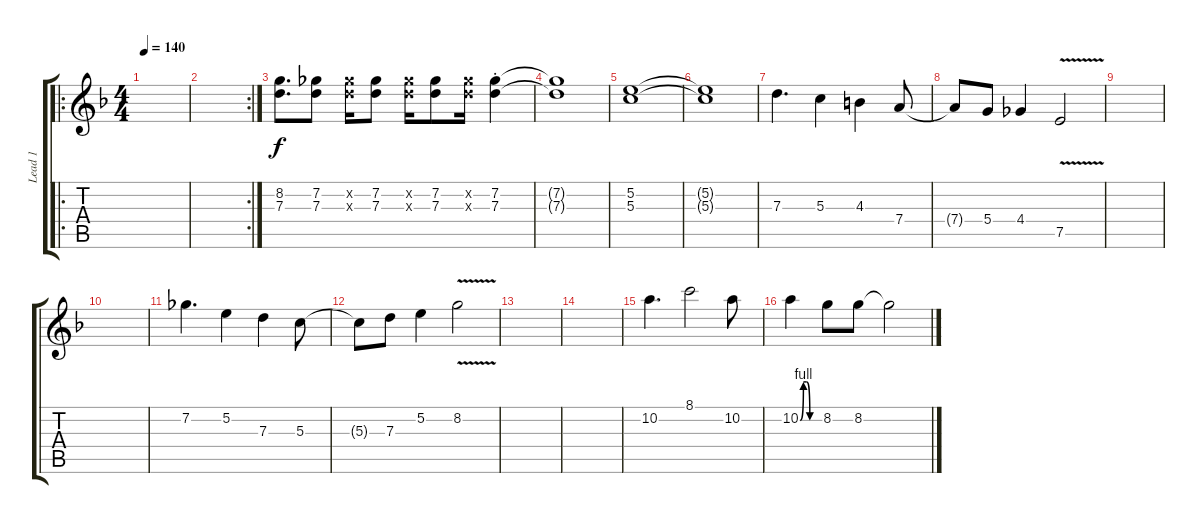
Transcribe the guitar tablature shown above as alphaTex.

\track ("Lead 1" "Lead 1") {instrument distortionguitar}
\staff {score tabs}
\tuning (E4 B3 G3 D3 A2 D2) {hide}
\ro
\ts (4 4)
\tempo 140
\clef g2
\ks dminor
|
\rc 2
|
(8.2 7.3).8{d} (7.2 7.3).8 (7.2{x} 7.3{x}).16 (7.2 7.3).8 (7.2{x} 7.3{x}).16 (7.2 7.3).8 (7.2{x} 7.3{x}).16 (7.2 7.3{st}).4 |
(7.2{t} 7.3{t}).1 |
(5.2 5.3).1 |
(5.2{t} 5.3{t}).1 |
7.3.4{d} 5.3.4 4.3.4 7.4.8 |
7.4{t}.8 5.4.8 4.4.4 7.5{v}.2 |
|
|
7.2.4{d} 5.2.4 7.3.4 5.3.8 |
5.3{t}.8 7.3.8 5.2.4 8.2{v}.2 |
|
|
10.2.4{d} 8.1.2 10.2.8 |
10.2{be (custom 0 0 10 4 20 4 30 0 60 0)}.4 8.2.8 8.2.8 8.2{t}.2
